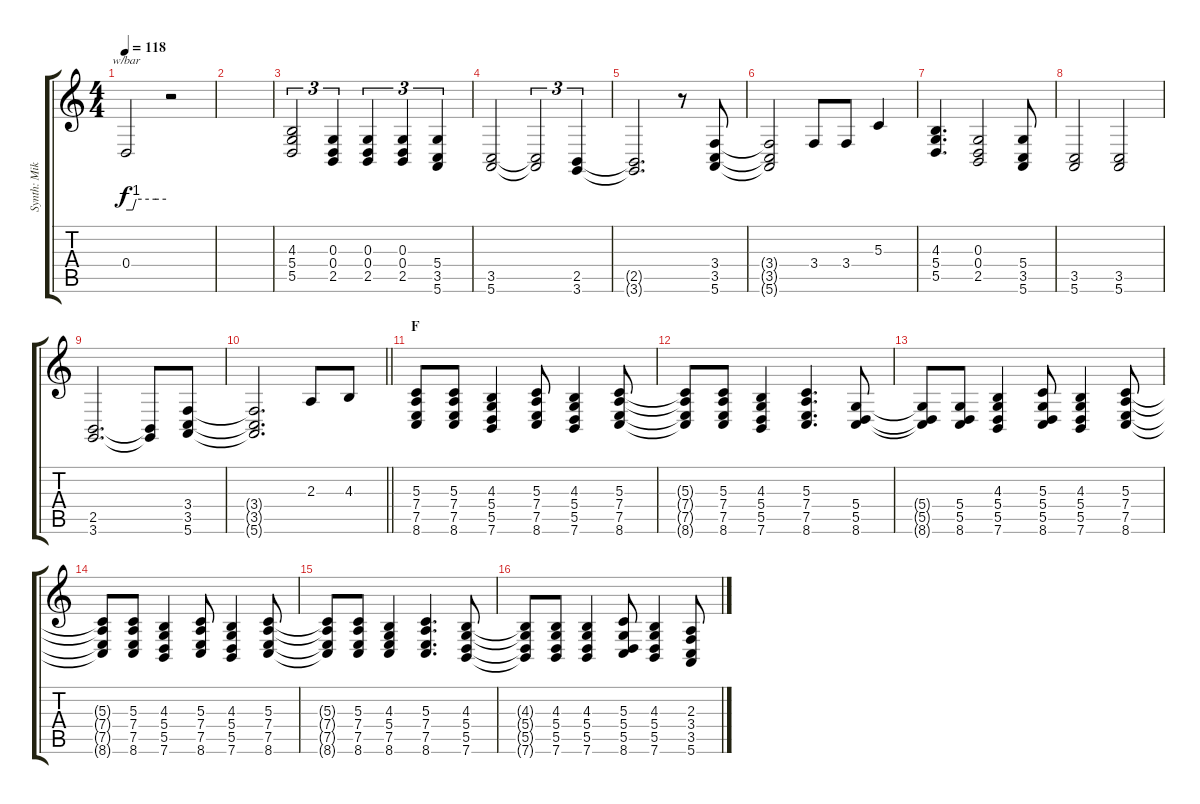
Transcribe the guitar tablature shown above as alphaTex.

\track ("Synth: Mike" "Synth: Mik") {instrument synthstrings1}
\staff {score tabs}
\tuning (E4 B3 G3 D3 A2 E2) {hide}
\ts (4 4)
\tempo 118
\clef g2
\ks c
0.4.2{tbe (custom default 0 0 10 0 15 4 45 4 60 4) dy f} r.2 |
|
(4.3 5.4 5.5).2{tu (3 2)} (0.3 0.4 2.5).4{tu (3 2)} (0.3 0.4 2.5).4{tu (3 2)} (0.3 0.4 2.5).4{tu (3 2)} (5.4 3.5 5.6).4{tu (3 2)} |
(3.5 5.6).2 (3.5{t} 5.6{t}).2{tu (3 2)} (2.5 3.6).4{tu (3 2)} |
(2.5{t} 3.6{t}).2{d} r.8 (3.4 3.5 5.6).8 |
(3.4{t} 3.5{t} 5.6{t}).2 3.4.8 3.4.8 5.3.4 |
(4.3 5.4 5.5).4{d} (0.3 0.4 2.5).2 (5.4 3.5 5.6).8 |
(3.5 5.6).2 (3.5 5.6).2 |
(2.5 3.6).2{d} (2.5{t} 3.6{t}).8 (3.4 3.5 5.6).8 |
\barLineRight lightlight
(3.4{t} 3.5{t} 5.6{t}).2{d} 2.3.8 4.3.8 |
\section ("" "F")
(5.3 7.4 7.5 8.6).8 (5.3 7.4 7.5 8.6).8 (4.3 5.4 5.5 7.6).4 (5.3 7.4 7.5 8.6).8 (4.3 5.4 5.5 7.6).4 (5.3 7.4 7.5 8.6).8 |
(5.3{t} 7.4{t} 7.5{t} 8.6{t}).8 (5.3 7.4 7.5 8.6).8 (4.3 5.4 5.5 7.6).4 (5.3 7.4 7.5 8.6).4{d} (5.4 5.5 8.6).8 |
(5.4{t} 5.5{t} 8.6{t}).8 (5.4 5.5 8.6).8 (4.3 5.4 5.5 7.6).4 (5.3 5.4 5.5 8.6).8 (4.3 5.4 5.5 7.6).4 (5.3 7.4 7.5 8.6).8 |
(5.3{t} 7.4{t} 7.5{t} 8.6{t}).8 (5.3 7.4 7.5 8.6).8 (4.3 5.4 5.5 7.6).4 (5.3 7.4 7.5 8.6).8 (4.3 5.4 5.5 7.6).4 (5.3 7.4 7.5 8.6).8 |
(5.3{t} 7.4{t} 7.5{t} 8.6{t}).8 (5.3 7.4 7.5 8.6).8 (4.3 5.4 7.5 8.6).4 (5.3 7.4 7.5 8.6).4{d} (4.3 5.4 5.5 7.6).8 |
(4.3{t} 5.4{t} 5.5{t} 7.6{t}).8 (4.3 5.4 5.5 7.6).8 (4.3 5.4 5.5 7.6).4 (5.3 5.4 5.5 8.6).8 (4.3 5.4 5.5 7.6).4 (2.3 3.4 3.5 5.6).8
